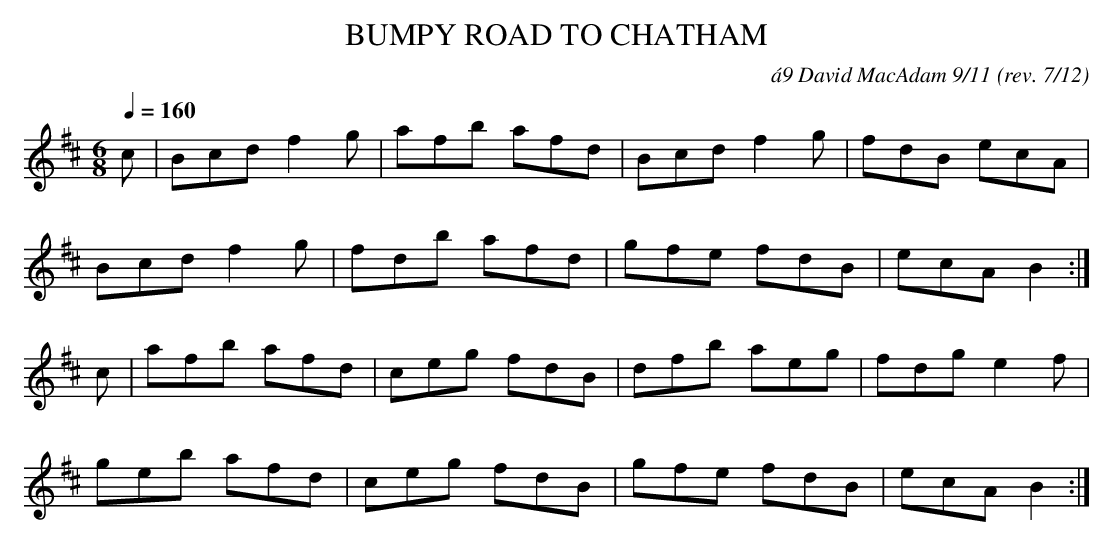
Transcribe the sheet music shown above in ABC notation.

X:1
T:BUMPY ROAD TO CHATHAM
C:\'a9 David MacAdam 9/11 (rev. 7/12)
L:1/8
Q:1/4=160
M:6/8
K:Bm
c|Bcd f2g|afb afd|Bcd f2g|fdB ecA|
Bcd f2g|fdb afd|gfe fdB|ecA B2 :|
c|afb afd|ceg fdB|dfb aeg|fdg e2f |
geb afd|ceg fdB|gfe fdB|ecA B2 :|
